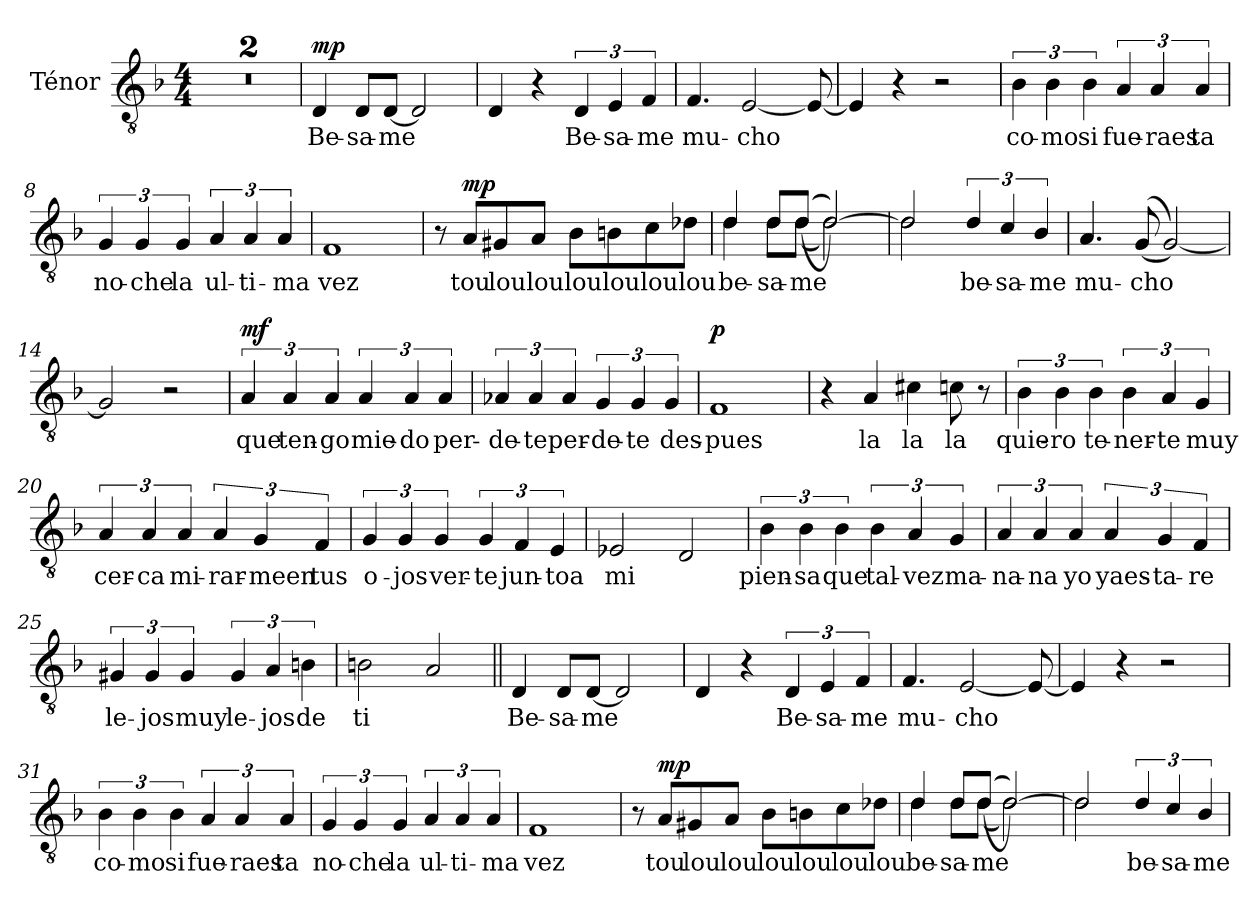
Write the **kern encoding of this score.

**kern	**text	**dynam
*part1	*part1	*part1
*staff1	*staff1	*staff1
*I"Ténor	*	*
*I'T.	*	*
*clefGv2	*	*
*k[b-]	*	*
*M4/4	*	*
*MM120	*	*
=1	=1	=1
1r	.	.
=2	=2	=2
1r	.	.
=3	=3	=3
!	!LO:LY:b	!LO:DY:a
4D/	Be-	mp
!	!LO:LY:b	!
8D/L	-sa-	.
!	!LO:LY:b	!
[8D/J	-me	.
2D/]	.	.
=4	=4	=4
4D/	.	.
4r	.	.
!	!LO:LY:b	!
6D/	Be-	.
!	!LO:LY:b	!
6E/	-sa-	.
!	!LO:LY:b	!
6F/	-me	.
=5	=5	=5
!	!LO:LY:b	!
4.F/	mu-	.
!	!LO:LY:b	!
[2E/	-cho	.
8E/_	.	.
=6	=6	=6
4E/]	.	.
4r	.	.
2r	.	.
=7	=7	=7
!	!LO:LY:b	!
6B-\	co-	.
!	!LO:LY:b	!
6B-\	-mo	.
!	!LO:LY:b	!
6B-\	si	.
!	!LO:LY:b	!
6A/	fue-	.
!	!LO:LY:b	!
6A/	-raes	.
!	!LO:LY:b	!
6A/	ta	.
!!LO:LB:g=z
=8	=8	=8
!	!LO:LY:b	!
6G/	no-	.
!	!LO:LY:b	!
6G/	-che	.
!	!LO:LY:b	!
6G/	la	.
!	!LO:LY:b	!
6A/	ul-	.
!	!LO:LY:b	!
6A/	-ti-	.
!	!LO:LY:b	!
6A/	-ma	.
=9	=9	=9
!	!LO:LY:b	!
1F	vez	.
=10	=10	=10
8r	.	.
!	!LO:LY:b	!LO:DY:a
8A/L	tou	mp
!	!LO:LY:b	!
8G#X/	lou	.
!	!LO:LY:b	!
8A/J	lou	.
!	!LO:LY:b	!
8B-\L	lou	.
!	!LO:LY:b	!
8Bn\	lou	.
!	!LO:LY:b	!
8c\	lou	.
!	!LO:LY:b	!
8d-X\J	lou	.
=11	=11	=11
!	!LO:LY:b	!LO:DY:a
*^	*	*
!	!	!	!LO:DY:n=1:a
4d/	4d\	be-	mf mf
!	!	!LO:LY:b	!
8d/L	8d\L	-sa-	.
!	!	!LO:LY:b	!
((8d/J	(8d\J	-me	.
[2d/))	2d\)	.	.
=12	=12	=12	=12
2d/]	2d\	.	.
!	!	!LO:LY:b	!
6d/	2ryy	be-	.
!	!	!LO:LY:b	!
6c/	.	-sa-	.
!	!	!LO:LY:b	!
6B-/	.	-me	.
*v	*v	*	*
!!LO:LB:g=z
=13	=13	=13
!	!LO:LY:b	!
4.A/	mu-	.
!	!LO:LY:b	!
((8G/	-cho	.
[2G/))	.	.
=14	=14	=14
2G/]	.	.
2r	.	.
=15	=15	=15
!	!LO:LY:b	!LO:DY:a
6A/	que	mf
!	!LO:LY:b	!
6A/	ten-	.
!	!LO:LY:b	!
6A/	-go	.
!	!LO:LY:b	!
6A/	mie-	.
!	!LO:LY:b	!
6A/	-do	.
!	!LO:LY:b	!
6A/	per-	.
=16	=16	=16
!	!LO:LY:b	!
6A-X/	-de-	.
!	!LO:LY:b	!
6A-/	-te	.
!	!LO:LY:b	!
6A-/	per-	.
!	!LO:LY:b	!
6G/	-de-	.
!	!LO:LY:b	!
6G/	-te	.
!	!LO:LY:b	!
6G/	des-	.
=17	=17	=17
!	!LO:LY:b	!LO:DY:a
1F	-pues	p
=18	=18	=18
4r	.	.
!	!LO:LY:b	!
4A/	la	.
!	!LO:LY:b	!
4c#X\	la	.
!	!LO:LY:b	!
8cn\	la	.
8r	.	.
!!LO:LB:g=z
=19	=19	=19
!	!LO:LY:b	!
6B-\	quie-	.
!	!LO:LY:b	!
6B-\	-ro	.
!	!LO:LY:b	!
6B-\	te-	.
!	!LO:LY:b	!
6B-\	-ner-	.
!	!LO:LY:b	!
6A/	-te	.
!	!LO:LY:b	!
6G/	muy	.
=20	=20	=20
!	!LO:LY:b	!
6A/	cer-	.
!	!LO:LY:b	!
6A/	-ca	.
!	!LO:LY:b	!
6A/	mi-	.
!	!LO:LY:b	!
6A/	-rar-	.
!	!LO:LY:b	!
6G/	-meen	.
!	!LO:LY:b	!
6F/	tus	.
=21	=21	=21
!	!LO:LY:b	!
6G/	o-	.
!	!LO:LY:b	!
6G/	-jos	.
!	!LO:LY:b	!
6G/	ver-	.
!	!LO:LY:b	!
6G/	-te	.
!	!LO:LY:b	!
6F/	jun-	.
!	!LO:LY:b	!
6E/	-toa	.
=22	=22	=22
!	!LO:LY:b	!
2E-X/	mi	.
2D/	.	.
!!LO:LB:g=z
=23	=23	=23
!	!LO:LY:b	!
6B-\	pien-	.
!	!LO:LY:b	!
6B-\	-sa	.
!	!LO:LY:b	!
6B-\	que	.
!	!LO:LY:b	!
6B-\	tal-	.
!	!LO:LY:b	!
6A/	-vez	.
!	!LO:LY:b	!
6G/	ma-	.
=24	=24	=24
!	!LO:LY:b	!
6A/	-na-	.
!	!LO:LY:b	!
6A/	-na	.
!	!LO:LY:b	!
6A/	yo	.
!	!LO:LY:b	!
6A/	yaes-	.
!	!LO:LY:b	!
6G/	-ta-	.
!	!LO:LY:b	!
6F/	-re	.
=25	=25	=25
!	!LO:LY:b	!
6G#X/	le-	.
!	!LO:LY:b	!
6G#/	-jos	.
!	!LO:LY:b	!
6G#/	muy	.
!	!LO:LY:b	!
6G#/	le-	.
!	!LO:LY:b	!
6A/	-jos	.
!	!LO:LY:b	!
6Bn\	de	.
=26	=26	=26
!	!LO:LY:b	!
2Bn\	ti	.
2A/	.	.
=27||	=27||	=27||
!	!LO:LY:b	!
4D/	Be-	.
!	!LO:LY:b	!
8D/L	-sa-	.
!	!LO:LY:b	!
[8D/J	-me	.
2D/]	.	.
!!LO:LB:g=z
=28	=28	=28
4D/	.	.
4r	.	.
!	!LO:LY:b	!
6D/	Be-	.
!	!LO:LY:b	!
6E/	-sa-	.
!	!LO:LY:b	!
6F/	-me	.
=29	=29	=29
!	!LO:LY:b	!
4.F/	mu-	.
!	!LO:LY:b	!
[2E/	-cho	.
8E/_	.	.
=30	=30	=30
4E/]	.	.
4r	.	.
2r	.	.
=31	=31	=31
!	!LO:LY:b	!
6B-\	co-	.
!	!LO:LY:b	!
6B-\	-mo	.
!	!LO:LY:b	!
6B-\	si	.
!	!LO:LY:b	!
6A/	fue-	.
!	!LO:LY:b	!
6A/	-raes	.
!	!LO:LY:b	!
6A/	ta	.
=32	=32	=32
!	!LO:LY:b	!
6G/	no-	.
!	!LO:LY:b	!
6G/	-che	.
!	!LO:LY:b	!
6G/	la	.
!	!LO:LY:b	!
6A/	ul-	.
!	!LO:LY:b	!
6A/	-ti-	.
!	!LO:LY:b	!
6A/	-ma	.
=33	=33	=33
!	!LO:LY:b	!
1F	vez	.
!!LO:LB:g=z
=34	=34	=34
8r	.	.
!	!LO:LY:b	!LO:DY:a
8A/L	tou	mp
!	!LO:LY:b	!
8G#X/	lou	.
!	!LO:LY:b	!
8A/J	lou	.
!	!LO:LY:b	!
8B-\L	lou	.
!	!LO:LY:b	!
8Bn\	lou	.
!	!LO:LY:b	!
8c\	lou	.
!	!LO:LY:b	!
8d-X\J	lou	.
=35	=35	=35
!	!LO:LY:b	!LO:DY:a
*^	*	*
!	!	!	!LO:DY:n=1:a
4d/	4d\	be-	mf mf
!	!	!LO:LY:b	!
8d/L	8d\L	-sa-	.
!	!	!LO:LY:b	!
((8d/J	(8d\J	-me	.
[2d/))	2d\)	.	.
=36	=36	=36	=36
2d/]	2d\	.	.
!	!	!LO:LY:b	!
6d/	2ryy	be-	.
!	!	!LO:LY:b	!
6c/	.	-sa-	.
!	!	!LO:LY:b	!
6B-/	.	-me	.
*v	*v	*	*
=	=	=
*-	*-	*-
